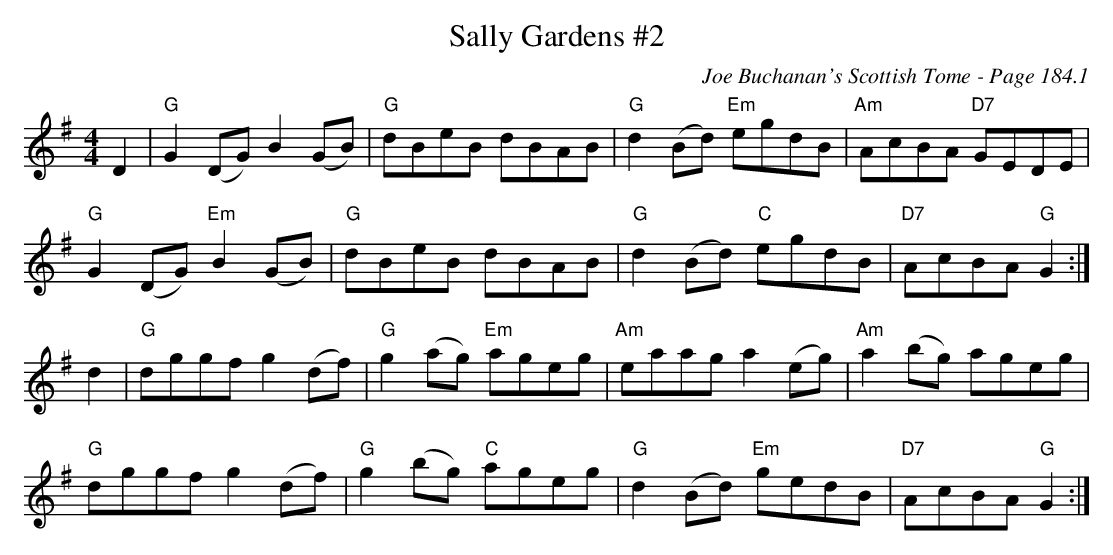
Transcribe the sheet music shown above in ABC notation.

X:1
T:Sally Gardens #2
C:Joe Buchanan's Scottish Tome - Page 184.1
L:1/8
M:4/4
K:G
D2 | "G"G2 (DG) B2 (GB) | "G"dBeB dBAB | "G"d2 (Bd) "Em"egdB | "Am"AcBA "D7"GEDE |
"G"G2 (DG) "Em"B2 (GB) | "G"dBeB dBAB | "G"d2 (Bd) "C"egdB | "D7"AcBA "G"G2 :|
d2 | "G"dggf g2 (df) | "G"g2 (ag) "Em"ageg | "Am"eaag a2 (eg) | "Am"a2 (bg) ageg |
"G"dggf g2 (df) | "G"g2 (bg) "C"ageg | "G"d2 (Bd) "Em"gedB | "D7"AcBA "G"G2 :|
